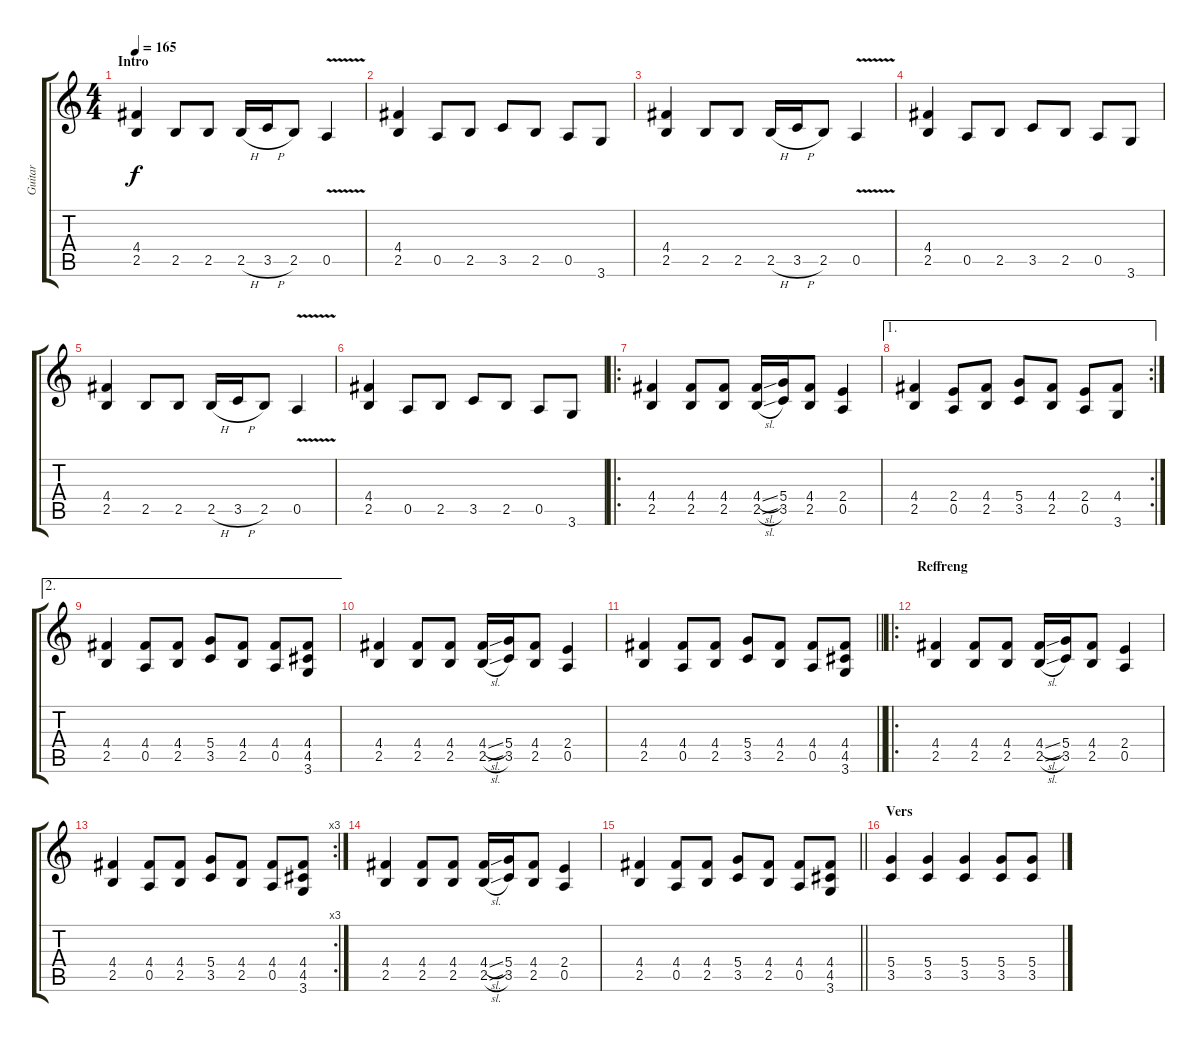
\track ("Guitar" "Guitar") {instrument overdrivenguitar}
\staff {score tabs}
\tuning (E4 B3 G3 D3 A2 E2) {hide}
\ts (4 4)
\section ("" "Intro")
\tempo 165
\clef g2
\ks c
(4.4 2.5).4{dy f instrument overdrivenguitar} 2.5.8 2.5.8 2.5{h}.16 3.5{h}.16 2.5.8 0.5{v}.4 |
(4.4 2.5).4 0.5.8 2.5.8 3.5.8 2.5.8 0.5.8 3.6.8 |
(4.4 2.5).4 2.5.8 2.5.8 2.5{h}.16 3.5{h}.16 2.5.8 0.5{v}.4 |
(4.4 2.5).4 0.5.8 2.5.8 3.5.8 2.5.8 0.5.8 3.6.8 |
(4.4 2.5).4 2.5.8 2.5.8 2.5{h}.16 3.5{h}.16 2.5.8 0.5{v}.4 |
(4.4 2.5).4 0.5.8 2.5.8 3.5.8 2.5.8 0.5.8 3.6.8 |
\ro
(4.4 2.5).4 (4.4 2.5).8 (4.4 2.5).8 (4.4{sl} 2.5{sl}).16 (5.4 3.5).16 (4.4 2.5).8 (2.4 0.5).4 |
\ae 1
\rc 2
(4.4 2.5).4 (2.4 0.5).8 (4.4 2.5).8 (5.4 3.5).8 (4.4 2.5).8 (2.4 0.5).8 (4.4 3.6).8 |
\ae 2
(4.4 2.5).4 (4.4 0.5).8 (4.4 2.5).8 (5.4 3.5).8 (4.4 2.5).8 (4.4 0.5).8 (4.4 4.5 3.6).8 |
(4.4 2.5).4 (4.4 2.5).8 (4.4 2.5).8 (4.4{sl} 2.5{sl}).16 (5.4 3.5).16 (4.4 2.5).8 (2.4 0.5).4 |
\barLineRight lightlight
(4.4 2.5).4 (4.4 0.5).8 (4.4 2.5).8 (5.4 3.5).8 (4.4 2.5).8 (4.4 0.5).8 (4.4 4.5 3.6).8 |
\ro
\section ("" "Reffreng")
(4.4 2.5).4 (4.4 2.5).8 (4.4 2.5).8 (4.4{sl} 2.5{sl}).16 (5.4 3.5).16 (4.4 2.5).8 (2.4 0.5).4 |
\rc 3
(4.4 2.5).4 (4.4 0.5).8 (4.4 2.5).8 (5.4 3.5).8 (4.4 2.5).8 (4.4 0.5).8 (4.4 4.5 3.6).8 |
(4.4 2.5).4 (4.4 2.5).8 (4.4 2.5).8 (4.4{sl} 2.5{sl}).16 (5.4 3.5).16 (4.4 2.5).8 (2.4 0.5).4 |
\barLineRight lightlight
(4.4 2.5).4 (4.4 0.5).8 (4.4 2.5).8 (5.4 3.5).8 (4.4 2.5).8 (4.4 0.5).8 (4.4 4.5 3.6).8 |
\section ("" "Vers")
(5.4 3.5).4 (5.4 3.5).4 (5.4 3.5).4 (5.4 3.5).8 (5.4 3.5).8
